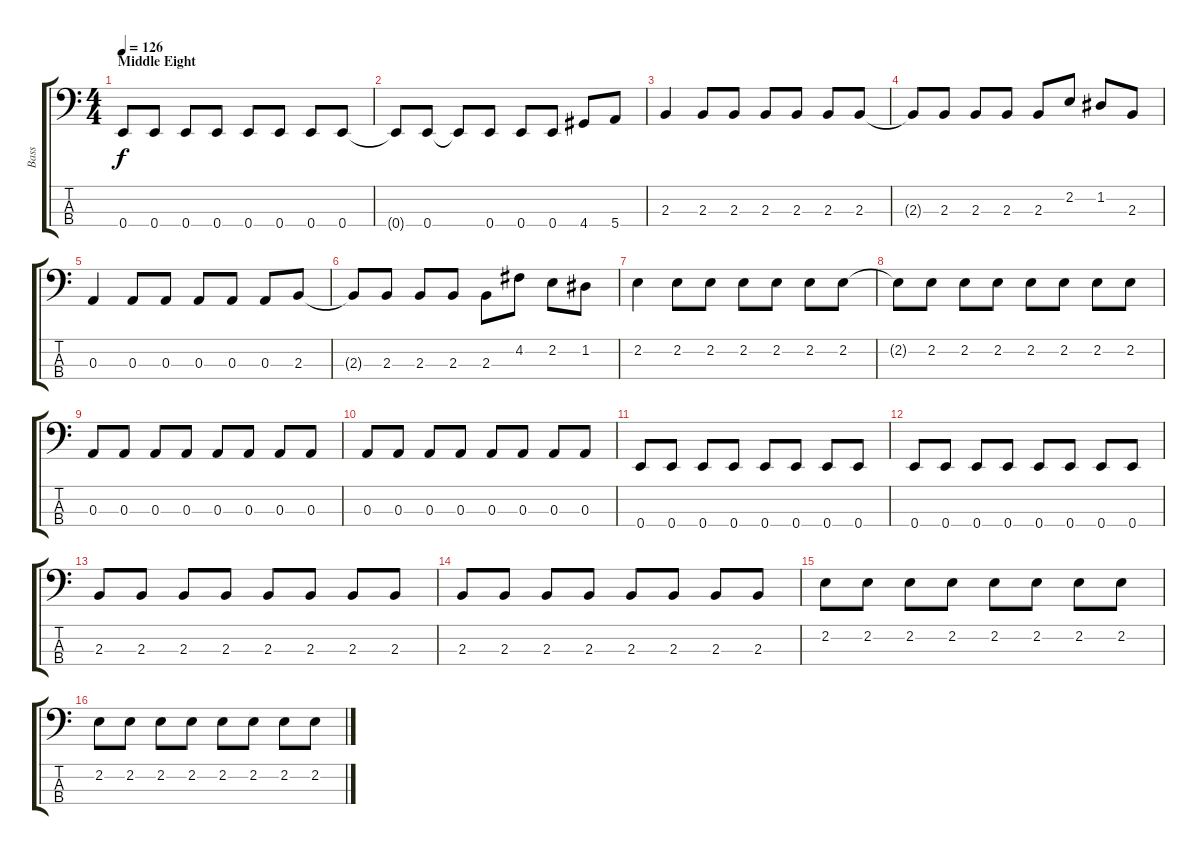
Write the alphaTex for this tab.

\track ("Bass" "Bass") {instrument electricbassfinger}
\staff {score tabs}
\tuning (G2 D2 A1 E1) {hide}
\ts (4 4)
\section ("" "Middle Eight")
\tempo 126
\clef f4
\ks c
0.4.8{dy f} 0.4.8 0.4.8 0.4.8 0.4.8 0.4.8 0.4.8 0.4.8 |
0.4{t}.8 0.4.8 0.4{t}.8 0.4.8 0.4.8 0.4.8 4.4.8 5.4.8 |
2.3.4 2.3.8 2.3.8 2.3.8 2.3.8 2.3.8 2.3.8 |
2.3{t}.8 2.3.8 2.3.8 2.3.8 2.3.8 2.2.8 1.2.8 2.3.8 |
0.3.4 0.3.8 0.3.8 0.3.8 0.3.8 0.3.8 2.3.8 |
2.3{t}.8 2.3.8 2.3.8 2.3.8 2.3.8 4.2.8 2.2.8 1.2.8 |
2.2.4 2.2.8 2.2.8 2.2.8 2.2.8 2.2.8 2.2.8 |
2.2{t}.8 2.2.8 2.2.8 2.2.8 2.2.8 2.2.8 2.2.8 2.2.8 |
0.3.8 0.3.8 0.3.8 0.3.8 0.3.8 0.3.8 0.3.8 0.3.8 |
0.3.8 0.3.8 0.3.8 0.3.8 0.3.8 0.3.8 0.3.8 0.3.8 |
0.4.8 0.4.8 0.4.8 0.4.8 0.4.8 0.4.8 0.4.8 0.4.8 |
0.4.8 0.4.8 0.4.8 0.4.8 0.4.8 0.4.8 0.4.8 0.4.8 |
2.3.8 2.3.8 2.3.8 2.3.8 2.3.8 2.3.8 2.3.8 2.3.8 |
2.3.8 2.3.8 2.3.8 2.3.8 2.3.8 2.3.8 2.3.8 2.3.8 |
2.2.8 2.2.8 2.2.8 2.2.8 2.2.8 2.2.8 2.2.8 2.2.8 |
2.2.8 2.2.8 2.2.8 2.2.8 2.2.8 2.2.8 2.2.8 2.2.8
